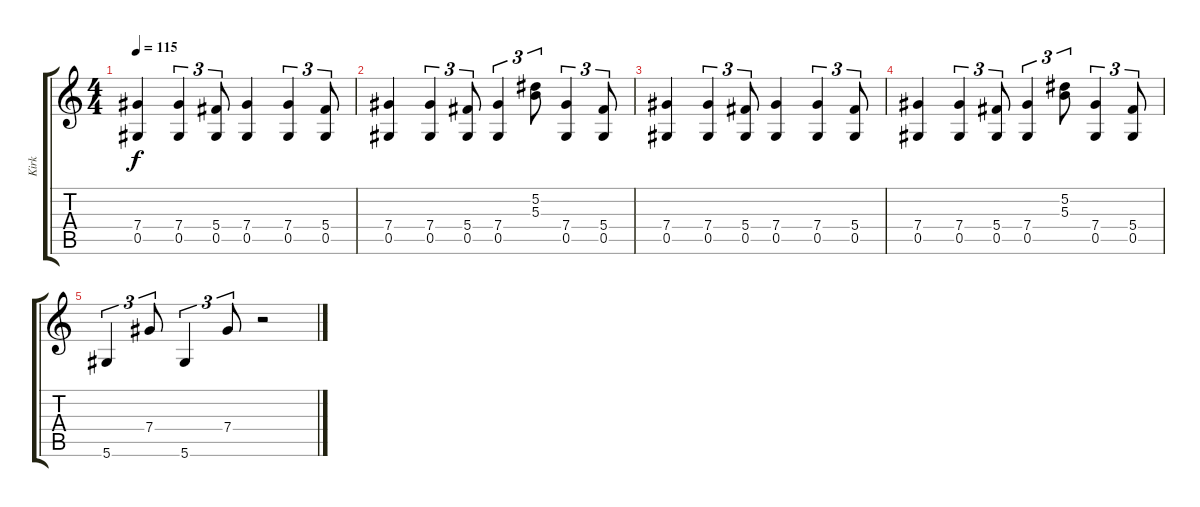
\track ("Kirk" "Kirk") {instrument distortionguitar}
\staff {score tabs}
\tuning (Eb4 Bb3 Gb3 Db3 Ab2 Eb2) {hide}
\ts (4 4)
\tempo 115
\clef g2
\ks c
(7.4 0.5).4{dy f} (7.4 0.5).4{tu (3 2)} (5.4 0.5).8{tu (3 2)} (7.4 0.5).4 (7.4 0.5).4{tu (3 2)} (5.4 0.5).8{tu (3 2)} |
(7.4 0.5).4 (7.4 0.5).4{tu (3 2)} (5.4 0.5).8{tu (3 2)} (7.4 0.5).4{tu (3 2)} (5.2 5.3).8{tu (3 2)} (7.4 0.5).4{tu (3 2)} (5.4 0.5).8{tu (3 2)} |
(7.4 0.5).4 (7.4 0.5).4{tu (3 2)} (5.4 0.5).8{tu (3 2)} (7.4 0.5).4 (7.4 0.5).4{tu (3 2)} (5.4 0.5).8{tu (3 2)} |
(7.4 0.5).4 (7.4 0.5).4{tu (3 2)} (5.4 0.5).8{tu (3 2)} (7.4 0.5).4{tu (3 2)} (5.2 5.3).8{tu (3 2)} (7.4 0.5).4{tu (3 2)} (5.4 0.5).8{tu (3 2)} |
5.6.4{tu (3 2)} 7.4.8{tu (3 2)} 5.6.4{tu (3 2)} 7.4.8{tu (3 2)} r.2
